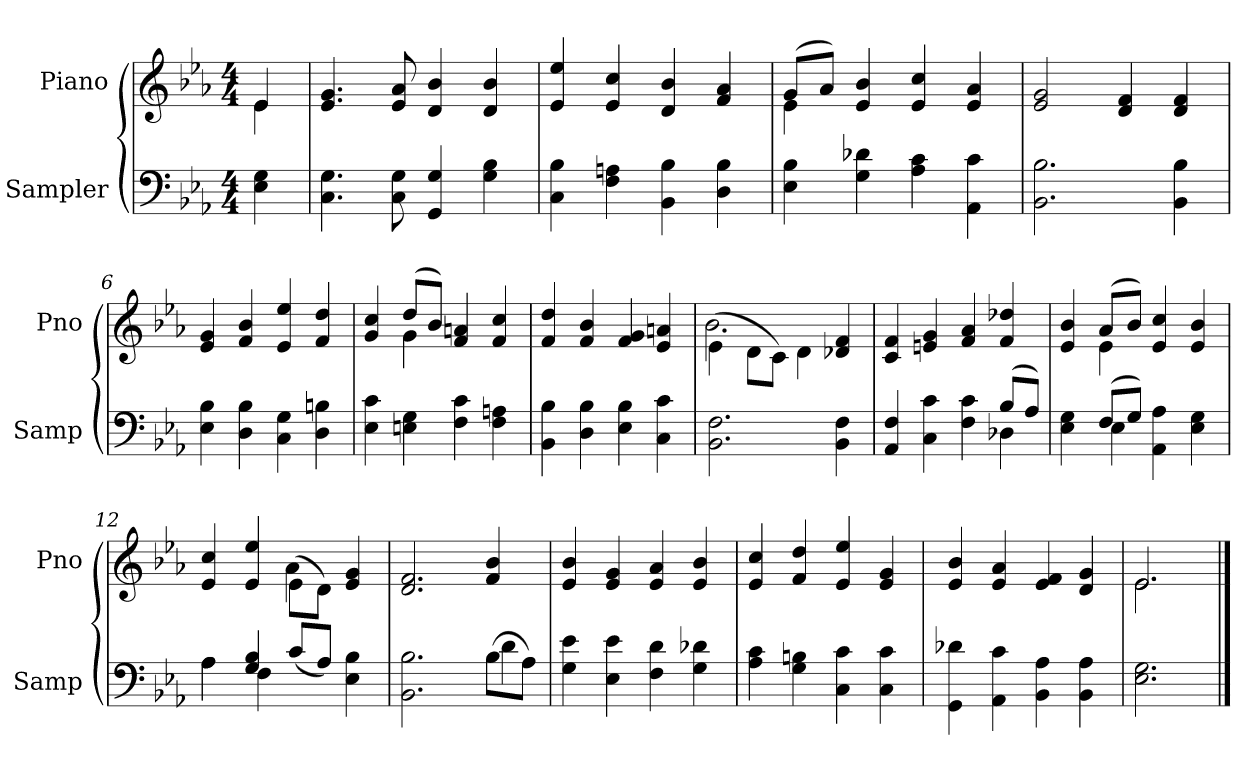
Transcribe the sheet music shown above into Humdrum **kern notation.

**kern	**kern
*part2	*part1
*staff2	*staff1
*I"Sampler	*I"Piano
*I'Samp	*I'Pno
*clefF4	*clefG2
*k[b-e-a-]	*k[b-e-a-]
*E-:	*E-:
*M4/4	*M4/4
=1	=1
*	*^
4E- 4G	4e-/	4e-
*	*v	*v
=2	=2
4.C 4.G	4.e- 4.g
8C 8G	8e- 8a-
4GG 4G	4d 4b-
4G 4B-	4d 4b-
=3	=3
4C 4B-	4e- 4ee-
4F 4An	4e- 4cc
4BB- 4B-	4d 4b-
4D 4B-	4f 4a-
=4	=4
*	*^
4E- 4B-	(8g/L	4e-
.	8a-/J)	.
4G 4d-X	4e- 4b-	2.ryy
4A- 4c	4e- 4cc	.
4AA- 4c	4e- 4a-	.
*	*v	*v
=5	=5
2.BB- 2.B-	2e- 2g
.	4d 4f
4BB- 4B-	4d 4f
=6	=6
4E- 4B-	4e- 4g
4D 4B-	4f 4b-
4C 4G	4e- 4ee-
4D 4Bn	4f 4dd
=7	=7
*	*^
4E- 4c	4g 4cc	4ryy
4En 4G	(8dd/L	4g
.	8b-/J)	.
4F 4c	4f 4an	2ryy
4F 4An	4f 4cc	.
*	*v	*v
=8	=8
4BB- 4B-	4f 4dd
4D 4B-	4f 4b-
4E- 4B-	4f 4g
4C 4c	4e- 4an
=9	=9
*	*^
2.BB- 2.F	(4e-\	2.b-
.	8d\L	.
.	8c\J)	.
.	4d\	.
4BB- 4F	4d-X 4f	4ryy
*	*v	*v
=10	=10
*^	*
4AA- 4F	2.ryy	4c 4f
4C 4c	.	4en 4g
4F 4c	.	4f 4a-
(8B-/L	4D-X	4f 4dd-X
8A-/J)	.	.
=11	=11	=11
*	*	*^
4E- 4G	4ryy	4e- 4b-	4ryy
(8F/L	4E-	(8a-/L	4e-
8G/J)	.	8b-/J)	.
4AA- 4A-	2ryy	4e- 4cc	2ryy
4E- 4G	.	4e- 4b-	.
=12	=12	=12	=12
4A-\	4A-	4e- 4cc	2ryy
4G 4B-	4F	4e- 4ee-	.
(8c/L	2ryy	(8e-\L	4a-
8A-/J)	.	8d\J)	.
4E- 4B-	.	4e- 4g	4ryy
*	*	*v	*v
=13	=13	=13
2.BB- 2.B-	2.ryy	2.d 2.f
(8B-\L	4d	4f 4b-
8A-\J)	.	.
*v	*v	*
=14	=14
4G 4e-	4e- 4b-
4E- 4e-	4e- 4g
4F 4d	4e- 4a-
4G 4d-X	4e- 4b-
=15	=15
4A- 4c	4e- 4cc
4G 4Bn	4f 4dd
4C 4c	4e- 4ee-
4C 4c	4e- 4g
=16	=16
4GG 4d-X	4e- 4b-
4AA- 4c	4e- 4a-
4BB- 4A-	4e- 4f
4BB- 4A-	4d 4g
=17	=17
*	*^
2.E- 2.G	2.e-/	2.e-
*	*v	*v
==	==
*-	*-
